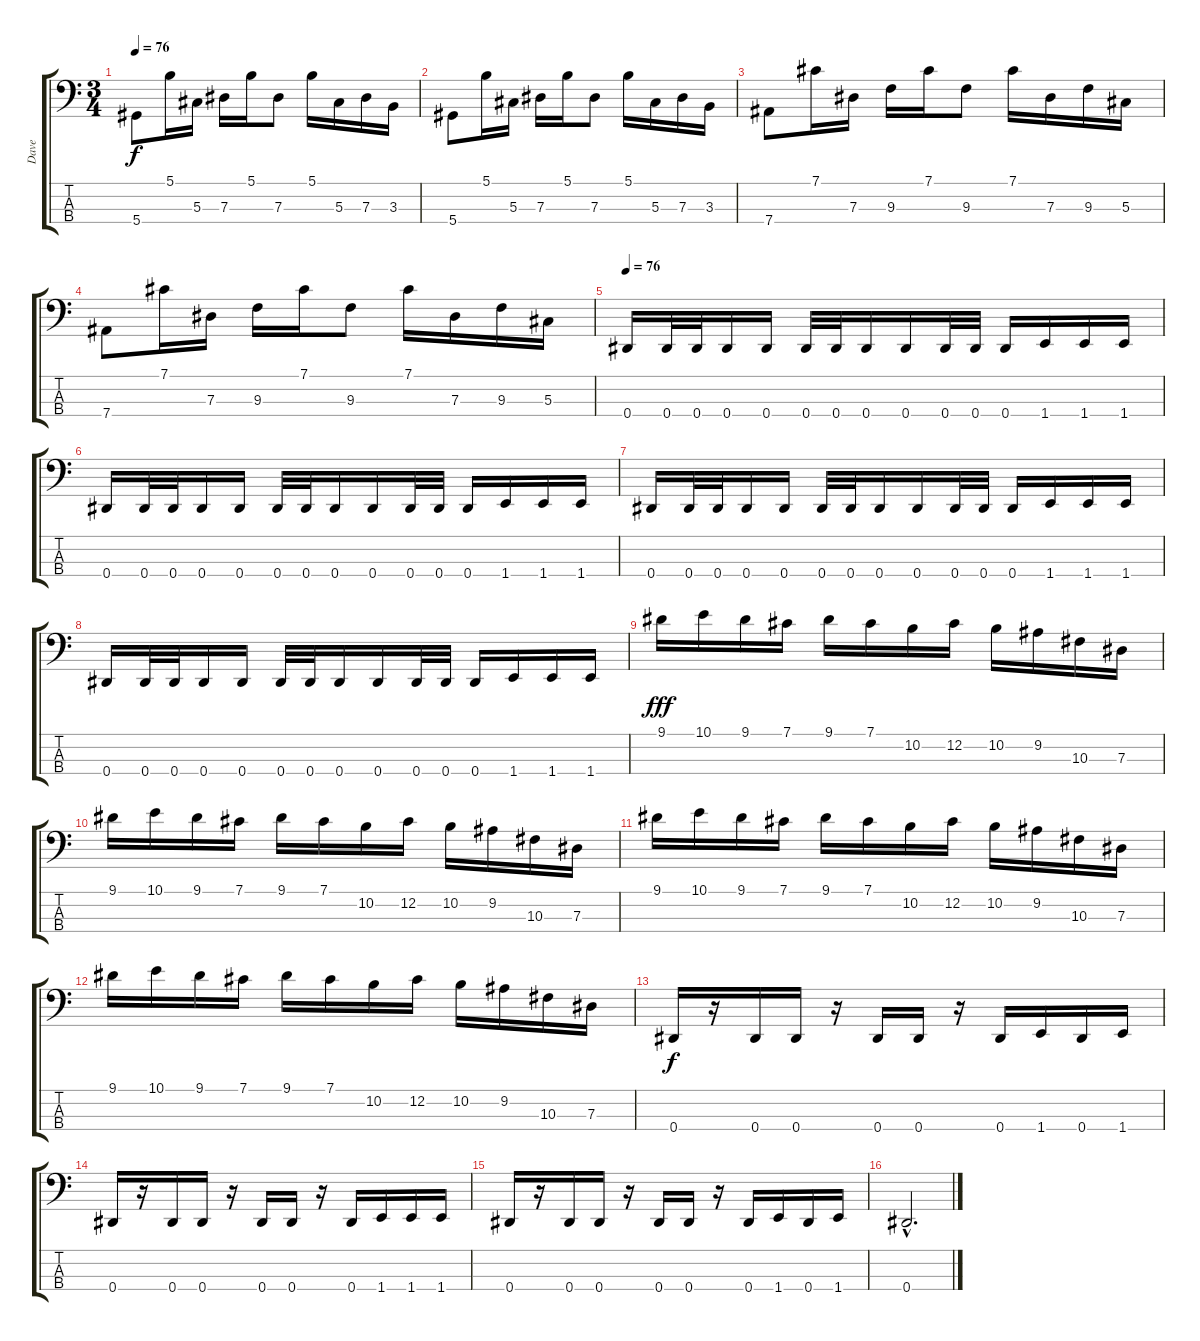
\track ("Dave" "Dave") {instrument electricbassfinger}
\staff {score tabs}
\tuning (Gb2 Db2 Ab1 Eb1) {hide}
\ts (3 4)
\tempo 76
\clef f4
\ks c
5.4.8{dy f} 5.1.16 5.3.16 7.3.16 5.1.16 7.3.8 5.1.16 5.3.16 7.3.16 3.3.16 |
5.4.8 5.1.16 5.3.16 7.3.16 5.1.16 7.3.8 5.1.16 5.3.16 7.3.16 3.3.16 |
7.4.8 7.1.16 7.3.16 9.3.16 7.1.16 9.3.8 7.1.16 7.3.16 9.3.16 5.3.16 |
7.4.8 7.1.16 7.3.16 9.3.16 7.1.16 9.3.8 7.1.16 7.3.16 9.3.16 5.3.16 |
\tempo 76
0.4.16 0.4.32 0.4.32 0.4.16 0.4.16 0.4.32 0.4.32 0.4.16 0.4.16 0.4.32 0.4.32 0.4.16 1.4.16 1.4.16 1.4.16 |
0.4.16 0.4.32 0.4.32 0.4.16 0.4.16 0.4.32 0.4.32 0.4.16 0.4.16 0.4.32 0.4.32 0.4.16 1.4.16 1.4.16 1.4.16 |
0.4.16 0.4.32 0.4.32 0.4.16 0.4.16 0.4.32 0.4.32 0.4.16 0.4.16 0.4.32 0.4.32 0.4.16 1.4.16 1.4.16 1.4.16 |
0.4.16 0.4.32 0.4.32 0.4.16 0.4.16 0.4.32 0.4.32 0.4.16 0.4.16 0.4.32 0.4.32 0.4.16 1.4.16 1.4.16 1.4.16 |
9.1.16{dy fff} 10.1.16 9.1.16 7.1.16 9.1.16 7.1.16 10.2.16 12.2.16 10.2.16 9.2.16 10.3.16 7.3.16 |
9.1.16 10.1.16 9.1.16 7.1.16 9.1.16 7.1.16 10.2.16 12.2.16 10.2.16 9.2.16 10.3.16 7.3.16 |
9.1.16 10.1.16 9.1.16 7.1.16 9.1.16 7.1.16 10.2.16 12.2.16 10.2.16 9.2.16 10.3.16 7.3.16 |
9.1.16 10.1.16 9.1.16 7.1.16 9.1.16 7.1.16 10.2.16 12.2.16 10.2.16 9.2.16 10.3.16 7.3.16 |
0.4.16{dy f} r.16 0.4.16 0.4.16 r.16 0.4.16 0.4.16 r.16 0.4.16 1.4.16 0.4.16 1.4.16 |
0.4.16 r.16 0.4.16 0.4.16 r.16 0.4.16 0.4.16 r.16 0.4.16 1.4.16 1.4.16 1.4.16 |
0.4.16 r.16 0.4.16 0.4.16 r.16 0.4.16 0.4.16 r.16 0.4.16 1.4.16 0.4.16 1.4.16 |
0.4{hac}.2{d}
